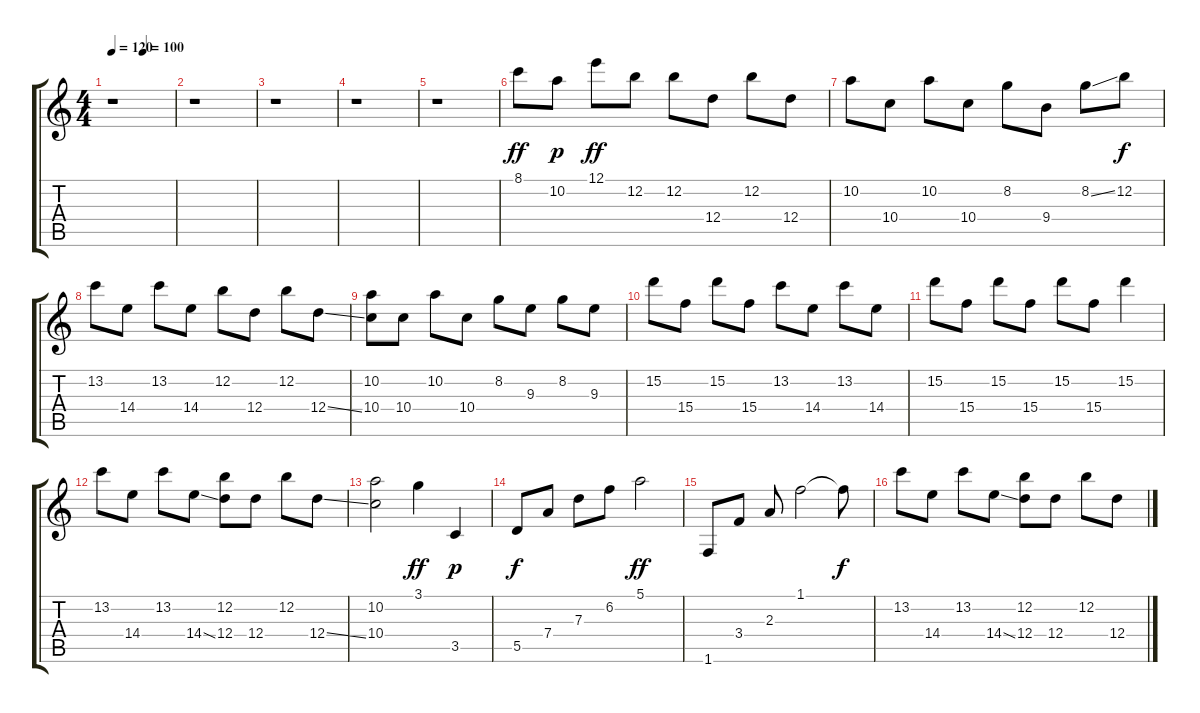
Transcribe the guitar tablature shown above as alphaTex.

\track "" {instrument acousticguitarsteel}
\staff {score tabs}
\tuning (E4 B3 G3 D3 A2 E2) {hide}
\ts (4 4)
\tempo 120
\tempo (100 0.5)
\tempo 120
\clef g2
\ks c
r.1{dy ff instrument acousticguitarsteel} |
r.1 |
r.1 |
r.1 |
r.1 |
8.1.8 10.2.8{dy p} 12.1.8{dy ff} 12.2.8 12.2.8 12.4.8 12.2.8 12.4.8 |
10.2.8 10.4.8 10.2.8 10.4.8 8.2.8 9.4.8 8.2{ss}.8 12.2.8{dy f} |
13.2.8 14.4.8 13.2.8 14.4.8 12.2.8 12.4.8 12.2.8 12.4{ss}.8 |
(10.2 10.4).8 10.4.8 10.2.8 10.4.8 8.2.8 9.3.8 8.2.8 9.3.8 |
15.2.8 15.4.8 15.2.8 15.4.8 13.2.8 14.4.8 13.2.8 14.4.8 |
15.2.8 15.4.8 15.2.8 15.4.8 15.2.8 15.4.8 15.2.4 |
13.2.8 14.4.8 13.2.8 14.4{ss}.8 (12.2 12.4).8 12.4.8 12.2.8 12.4{ss}.8 |
(10.2 10.4).2 3.1.4{dy ff} 3.5.4{dy p} |
5.5.8{dy f} 7.4.8 7.3.8 6.2.8 5.1.2{dy ff} |
1.6.8 3.4.8 2.3.8 1.1.2 1.1{t}.8{dy f} |
13.2.8 14.4.8 13.2.8 14.4{ss}.8 (12.2 12.4).8 12.4.8 12.2.8 12.4.8
